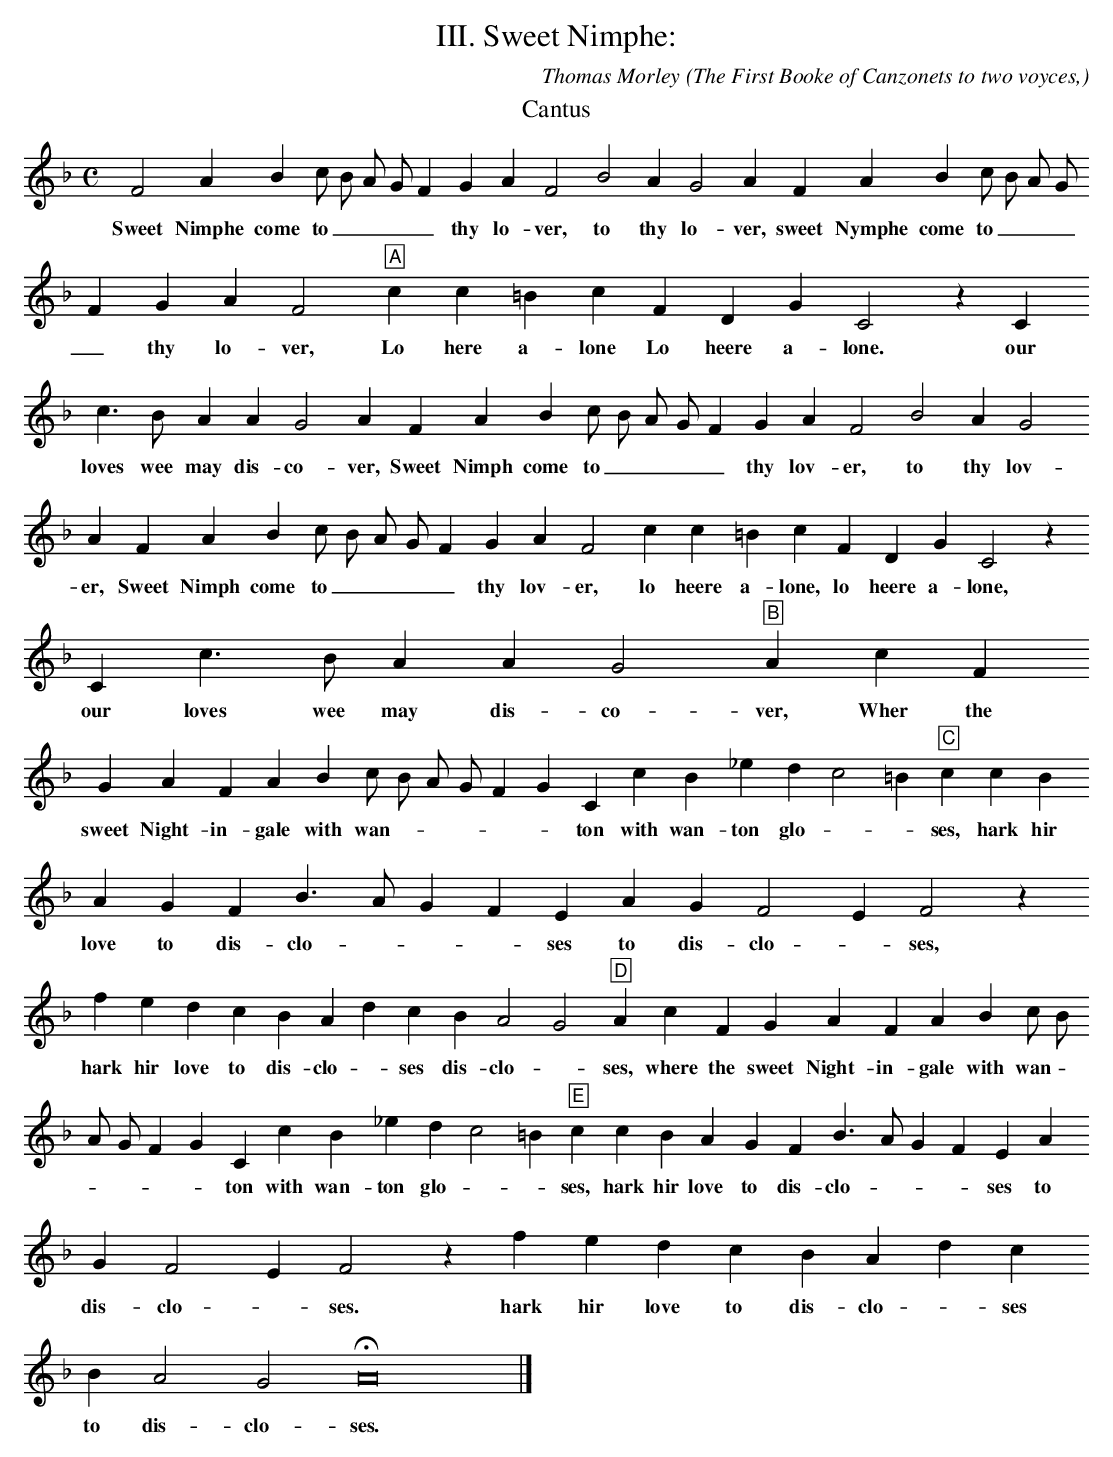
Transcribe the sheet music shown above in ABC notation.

X:1
O: The First Booke of Canzonets to two voyces,
T:III. Sweet Nimphe:
O: The First Booke of Canzonets to two voyces,
C: Thomas Morley
M:C
K:F
L:1/8
T:Cantus
L:1/8
K:F treble
M:C
F4 A2 B2 c B A G F2 G2 A2 F4 B4 A2 G4 A2 F2 \
w:Sweet Nimphe come to _ _ _ _ thy lo- ver, to thy lo- ver, sweet
  A2     B2   c B A G F2 G2  A2  F4 "A"c2 c2 =B2 c2 F2 D2 G2 C4 z2 C2
w:Nymphe come to _ _ _ _ thy lo- ver, Lo here a- lone Lo heere a- lone. our
c3 B A2 A2 G4 A2 F2 A2 B2 c B A G F2 G2 A2 F4 B4 A2 G4 A2 F2 \
w:loves wee may dis- co-ver, Sweet Nimph come to _ _ _ _ thy lov- er, to thy lov- er,  Sweet
   A2    B2   c B A G F2 G2  A2   F4 c2 c2 =B2 c2 F2 D2 G2 C4 z2 C2 c3 B A2 A2 G4 \
w: Nimph come to _ _ _ _ thy lov- er, lo heere a- lone, lo heere a- lone, our loves wee may dis- co-
"B"A2 c2  F2
w:ver, Wher the
 G2 A2 F2 A2 B2 c B A G F2 G2 C2 c2 B2 _e2 d2 c4 =B2 \
w: sweet Night- in- gale with wan - * _ _ _  ton with wan- ton glo -
"C"c2   c2   B2  A2   G2 F2   B3 A G2 F2 E2 A2 G2 F4 E2 F4 z2
w: ses, hark hir love to dis- clo - * _ ses to dis- clo - ses,
f2 e2 d2 c2 B2 A2 d2 c2 B2 \
w:hark hir love to dis- clo -  ses dis-
   A4 G4 "D"A2 c2 F2 G2 A2 F2 A2 B2 c B A G F2 G2 C2 c2 B2 _e2 d2 c4 =B2 \
w: clo - ses, where the sweet Night- in- gale with wan - * _ _ _ ton with wan- ton glo - *
"E"c2 c2 B2 A2 G2 F2 B3 A G2 F2 E2 A2 G2 F4 E2 F4 z2 f2 e2 d2 c2 B2 A2 d2 c2
w:  ses, hark hir love to dis- clo - * _ ses to dis- clo -  ses. hark hir love to dis- clo -  ses
B2 A4 G4 HA16 |]
w:to dis- clo- ses.
